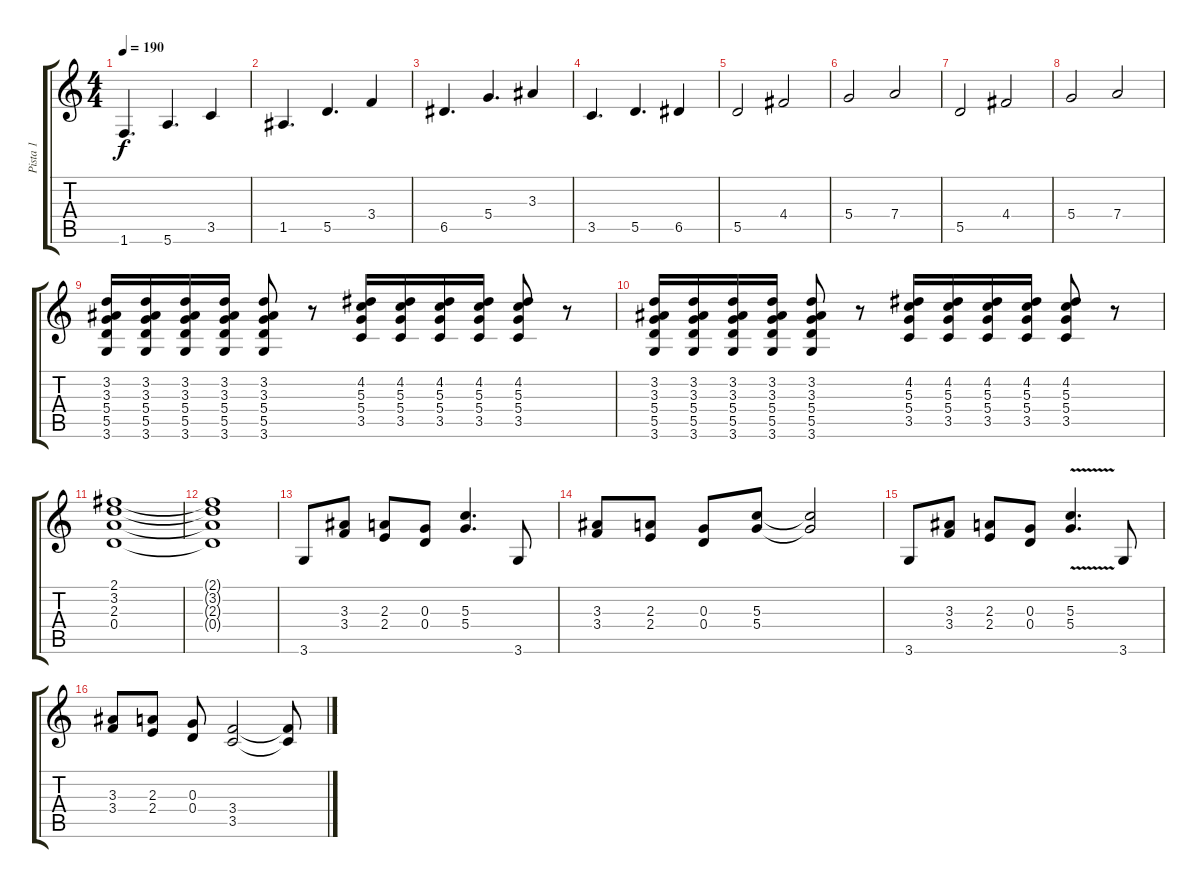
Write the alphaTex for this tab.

\track ("Pista 1" "Pista 1") {instrument overdrivenguitar}
\staff {score tabs}
\tuning (E4 B3 G3 D3 A2 E2) {hide}
\ts (4 4)
\tempo 190
\clef g2
\ks c
1.6.4{d dy f} 5.6.4{d} 3.5.4 |
1.5.4{d} 5.5.4{d} 3.4.4 |
6.5.4{d} 5.4.4{d} 3.3.4 |
3.5.4{d} 5.5.4{d} 6.5.4 |
5.5.2 4.4.2 |
5.4.2 7.4.2 |
5.5.2 4.4.2 |
5.4.2 7.4.2 |
(3.2 3.3 5.4 5.5 3.6).16 (3.2 3.3 5.4 5.5 3.6).16 (3.2 3.3 5.4 5.5 3.6).16 (3.2 3.3 5.4 5.5 3.6).16 (3.2 3.3 5.4 5.5 3.6).8 r.8 (4.2 5.3 5.4 3.5).16 (4.2 5.3 5.4 3.5).16 (4.2 5.3 5.4 3.5).16 (4.2 5.3 5.4 3.5).16 (4.2 5.3 5.4 3.5).8 r.8 |
(3.2 3.3 5.4 5.5 3.6).16 (3.2 3.3 5.4 5.5 3.6).16 (3.2 3.3 5.4 5.5 3.6).16 (3.2 3.3 5.4 5.5 3.6).16 (3.2 3.3 5.4 5.5 3.6).8 r.8 (4.2 5.3 5.4 3.5).16 (4.2 5.3 5.4 3.5).16 (4.2 5.3 5.4 3.5).16 (4.2 5.3 5.4 3.5).16 (4.2 5.3 5.4 3.5).8 r.8 |
(2.1 3.2 2.3 0.4).1 |
(2.1{t} 3.2{t} 2.3{t} 0.4{t}).1 |
3.6.8{volume 13} (3.3 3.4).8 (2.3 2.4).8 (0.3 0.4).8 (5.3 5.4).4{d} 3.6.8 |
(3.3 3.4).8 (2.3 2.4).8 (0.3 0.4).8 (5.3 5.4).8 (5.3{t} 5.4{t}).2 |
3.6.8 (3.3 3.4).8 (2.3 2.4).8 (0.3 0.4).8 (5.3{v} 5.4{v}).4{d} 3.6.8 |
(3.3 3.4).8 (2.3 2.4).8 (0.3 0.4).8 (3.4 3.5).2 (3.4{t} 3.5{t}).8
